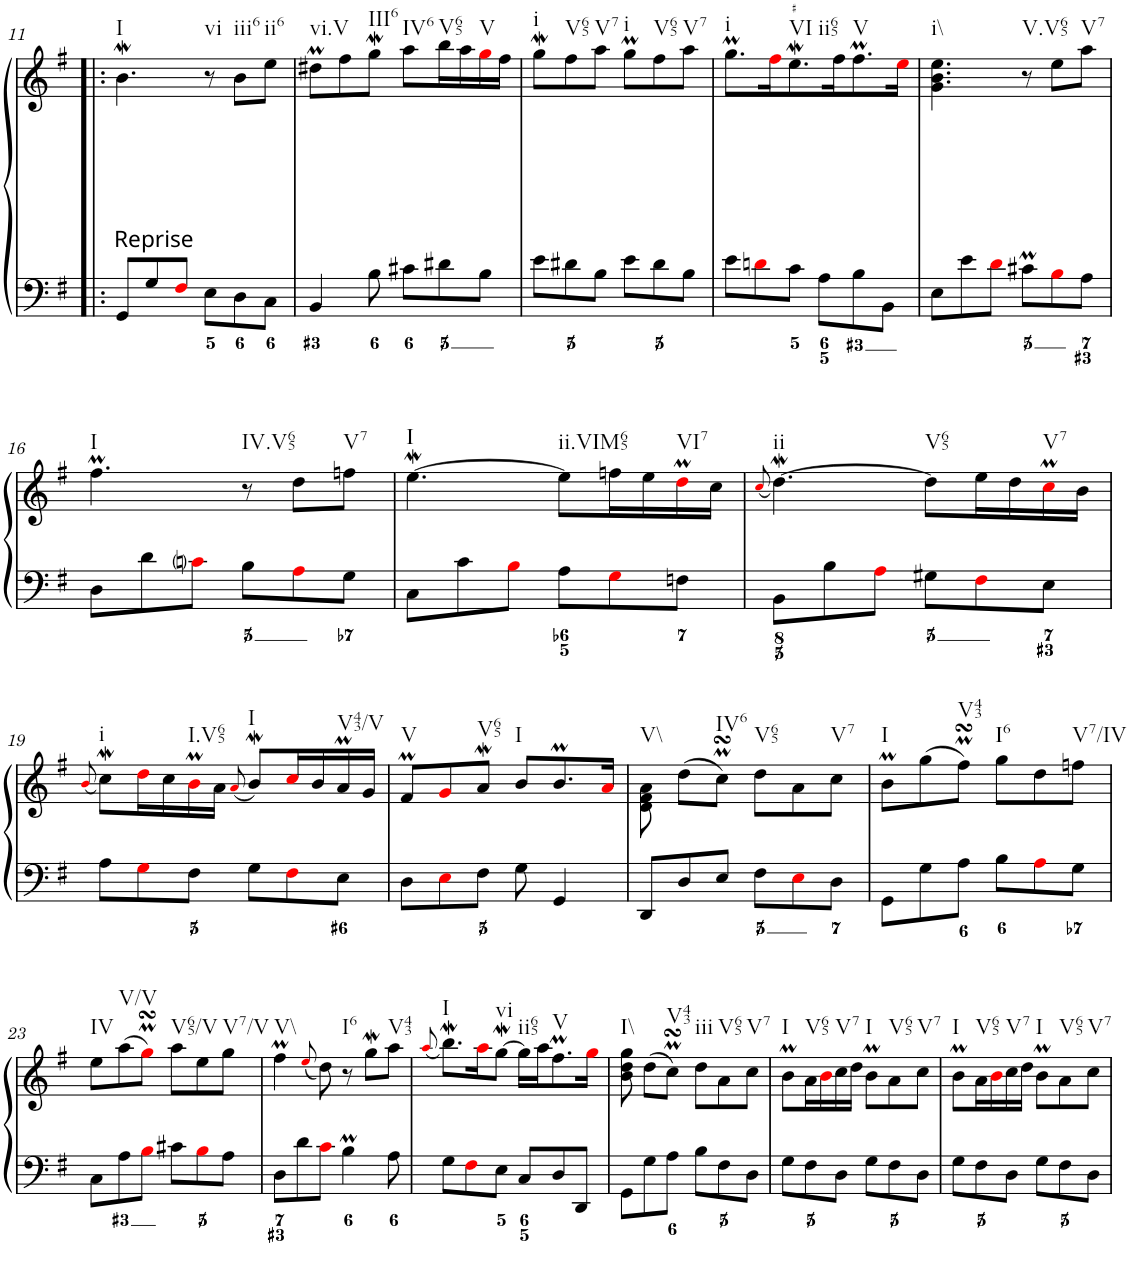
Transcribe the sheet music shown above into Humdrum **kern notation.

**kern	**kern
*part1	*part1
*staff2	*staff1
*I"Clavecin	*
!!LO:PB:g=z
*clefF4	*clefG2
*k[f#]	*k[f#]
*G:	*G:
*M6/8	*M6/8
=11!|:	=11!|:
!	!LO:TX:b:t=Reprise
!	!LO:TX:b:t=I
8GG/L	4.bW\
8G/	.
8F#i/J	.
!	!LO:TX:b:t=vi
8E\L	8r
!	!LO:TX:b:t=iii6
8D\	8b\L
!	!LO:TX:b:t=ii6
8C\J	8ee\J
=12	=12
!	!LO:TX:b:t=vi.V
4BB/	8dd#Xm\L
.	8ff#\
!	!LO:TX:b:t=III6
8B\	8ggw\J
!	!LO:TX:b:t=IV6
8c#X\L	8aa\L
!	!LO:TX:b:t=V65
8d#X\	16bb\L
.	16aa\
!	!LO:TX:b:t=V
8B\J	16ggi\
.	16ff#\JJ
=13	=13
!	!LO:TX:b:t=i
8e\L	8ggw\L
!	!LO:TX:b:t=V65
8d#X\	8ff#\
!	!LO:TX:b:t=V7
8B\J	8aa\J
!	!LO:TX:b:t=i
8e\L	8ggM\L
!	!LO:TX:b:t=V65
8d#\	8ff#\
!	!LO:TX:b:t=V7
8B\J	8aa\J
=14	=14
!	!LO:TX:b:t=i
8e\L	8.ggM\L
8dni\	.
.	16ff#i\K
!	!LO:TX:b:t=VI
!	!LO:TX:b:t=ii65
8c\J	8.eeW\
8A\L	.
.	16ff#\K
!	!LO:TX:b:t=V
8B\	8.ff#m\
8BB\J	.
.	16eei\Jk
=15	=15
!	!LO:TX:b:t=i\\
8E\L	4.g\ 4.b\ 4.ee\
8e\	.
8di\J	.
!	!LO:TX:b:t=V.V65
8c#Xm\L	8r
8Bi\	8ee\L
!	!LO:TX:b:t=V7
8A\J	8aa\J
!!LO:LB:g=z
=16	=16
!	!LO:TX:b:t=I
8D\L	4.ff#m\
8d\	.
8cnji\J	.
!	!LO:TX:b:t=IV.V65
8B\L	8r
8Ai\	8dd\L
!	!LO:TX:b:t=V7
8G\J	8ffn\J
=17	=17
!	!LO:TX:b:t=I
8C\L	[4.eeW\
8c\	.
8Bi\J	.
!	!LO:TX:b:t=ii.VIM65
8A\L	8ee\L]
8Gi\	16ffn\L
.	16ee\
!	!LO:TX:b:t=VI7
8Fn\J	16ddMi\
.	16cc\JJ
=18	=18
.	(<8qcci/
!	!LO:TX:b:t=ii
8BB\L	[4.ddW\)
8B\	.
8Ai\J	.
!	!LO:TX:b:t=V65
8G#X\L	8dd\L]
8F#i\	16ee\L
.	16dd\
!	!LO:TX:b:t=V7
8E\J	16ccMi\
.	16b\JJ
!!LO:LB:g=z
=19	=19
.	(<8qbi/
!	!LO:TX:b:t=i
8A\L	8ccw\L)
8Gi\	16ddi\L
.	16cc\
!	!LO:TX:b:t=I.V65
8F#\J	16bmi\
.	16a\JJ
.	(<8qai/
!	!LO:TX:b:t=I
8G\L	8bW/L)
8F#i\	16cci/L
.	16b/
!	!LO:TX:b:t=V43/V
8E\J	16aM/
.	16g/JJ
=20	=20
!	!LO:TX:b:t=V
8D\L	8f#m/L
8Ei\	8gi/
!	!LO:TX:b:t=V65
8F#\J	8aW/J
!	!LO:TX:b:t=I
8G\	8b/L
4GG/	8.bm/
.	16ai/Jk
=21	=21
!	!LO:TX:b:t=V\\
8DD/L	8d\ 8f#\ 8a\
8D/	(>8dd\L
!	!LO:TX:b:t=IV6
8E/J	8ccMsSSs\J)
!	!LO:TX:b:t=V65
8F#\L	8dd\L
8Ei\	8a\
!	!LO:TX:b:t=V7
8D\J	8cc\J
=22	=22
!	!LO:TX:b:t=I
8GG\L	8bm\L
8G\	(>8gg\
!	!LO:TX:b:t=V43
8A\J	8ff#msSsS\J)
!	!LO:TX:b:t=I6
8B\L	8gg\L
8Ai\	8dd\
!	!LO:TX:b:t=V7/IV
8G\J	8ffn\J
!!LO:LB:g=z
=23	=23
!	!LO:TX:b:t=IV
8C\L	8ee\L
!	!LO:TX:b:t=V/V
8A\	(>8aa\
8Bi\J	8ggMsSSsi\J)
!	!LO:TX:b:t=V65/V
8c#X\L	8aa\L
8Bi\	8ee\
!	!LO:TX:b:t=V7/V
8A\J	8gg\J
=24	=24
!	!LO:TX:b:t=V\\
8D\L	4ff#m\
8d\	.
.	(<8qeei/
8ci\J	8dd\)
!	!LO:TX:b:t=I6
4Bm\	8r
.	8ggw\L
!	!LO:TX:b:t=V43
8A\	8aa\J
=25	=25
.	(<8qaai/
!	!LO:TX:b:t=I
8G\L	8.bbW\L)
8F#i\	.
.	16aai\K
!	!LO:TX:b:t=vi
8E\J	[8ggw\J
!	!LO:TX:b:t=ii65
8C/L	16gg\LL]
.	16aa\J
!	!LO:TX:b:t=V
8D/	8.ff#m\
8DD/J	.
.	16ggi\Jk
=26	=26
!	!LO:TX:b:t=I\\
8GG\L	8b\ 8dd\ 8gg\
8G\	(>8dd\L
!	!LO:TX:b:t=V43
8A\J	8ccMsSSs\J)
!	!LO:TX:b:t=iii
8B\L	8dd\L
!	!LO:TX:b:t=V65
8F#\	8a\
!	!LO:TX:b:t=V7
8D\J	8cc\J
=27	=27
!	!LO:TX:b:t=I
8G\L	8bm\L
!	!LO:TX:b:t=V65
8F#\	16a\L
.	16bi\
!	!LO:TX:b:t=V7
8D\J	16cc\
.	16dd\JJ
!	!LO:TX:b:t=I
8G\L	8bm\L
!	!LO:TX:b:t=V65
8F#\	8a\
!	!LO:TX:b:t=V7
8D\J	8cc\J
=28	=28
!	!LO:TX:b:t=I
8G\L	8bm\L
!	!LO:TX:b:t=V65
8F#\	16a\L
.	16bi\
!	!LO:TX:b:t=V7
8D\J	16cc\
.	16dd\JJ
!	!LO:TX:b:t=I
8G\L	8bm\L
!	!LO:TX:b:t=V65
8F#\	8a\
!	!LO:TX:b:t=V7
8D\J	8cc\J
=	=
*-	*-
